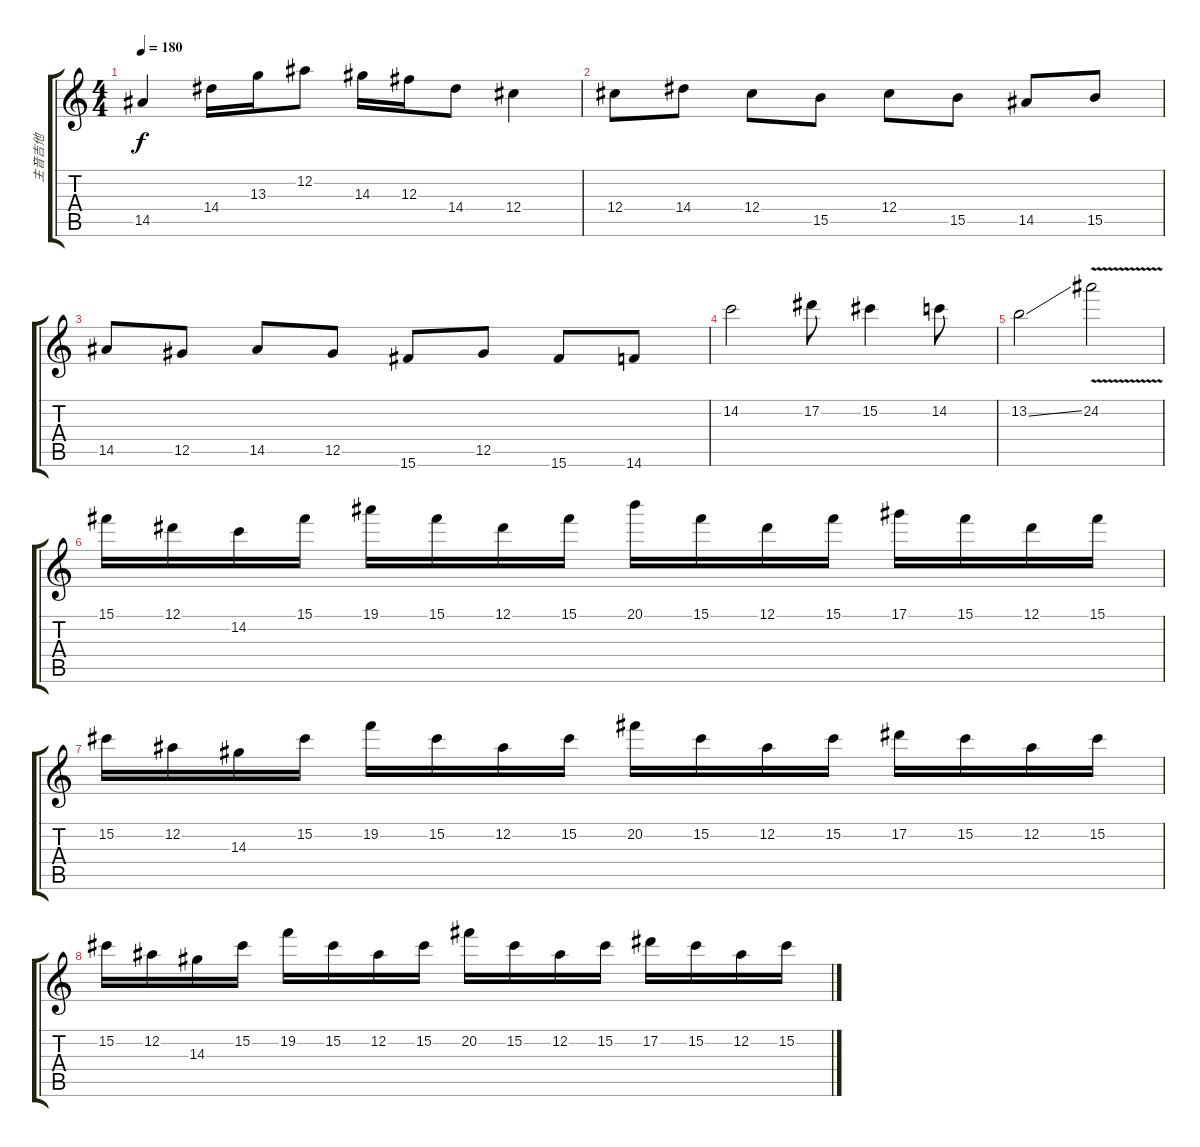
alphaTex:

\track ("主音吉他" "主音吉他") {instrument distortionguitar}
\staff {score tabs}
\tuning (Eb4 Bb3 Gb3 Db3 Ab2 Eb2) {hide}
\ts (4 4)
\tempo 180
\clef g2
\ks c
14.5.4{dy f} 14.4.16 13.3.16 12.2.8 14.3.16 12.3.16 14.4.8 12.4.4 |
12.4.8 14.4.8 12.4.8 15.5.8 12.4.8 15.5.8 14.5.8 15.5.8 |
14.5.8 12.5.8 14.5.8 12.5.8 15.6.8 12.5.8 15.6.8 14.6.8 |
14.2.2 17.2.8 15.2.4 14.2.8 |
13.2{ss}.2 24.2{v}.2 |
15.1.16 12.1.16 14.2.16 15.1.16 19.1.16 15.1.16 12.1.16 15.1.16 20.1.16 15.1.16 12.1.16 15.1.16 17.1.16 15.1.16 12.1.16 15.1.16 |
15.2.16 12.2.16 14.3.16 15.2.16 19.2.16 15.2.16 12.2.16 15.2.16 20.2.16 15.2.16 12.2.16 15.2.16 17.2.16 15.2.16 12.2.16 15.2.16 |
15.2.16 12.2.16 14.3.16 15.2.16 19.2.16 15.2.16 12.2.16 15.2.16 20.2.16 15.2.16 12.2.16 15.2.16 17.2.16 15.2.16 12.2.16 15.2.16
